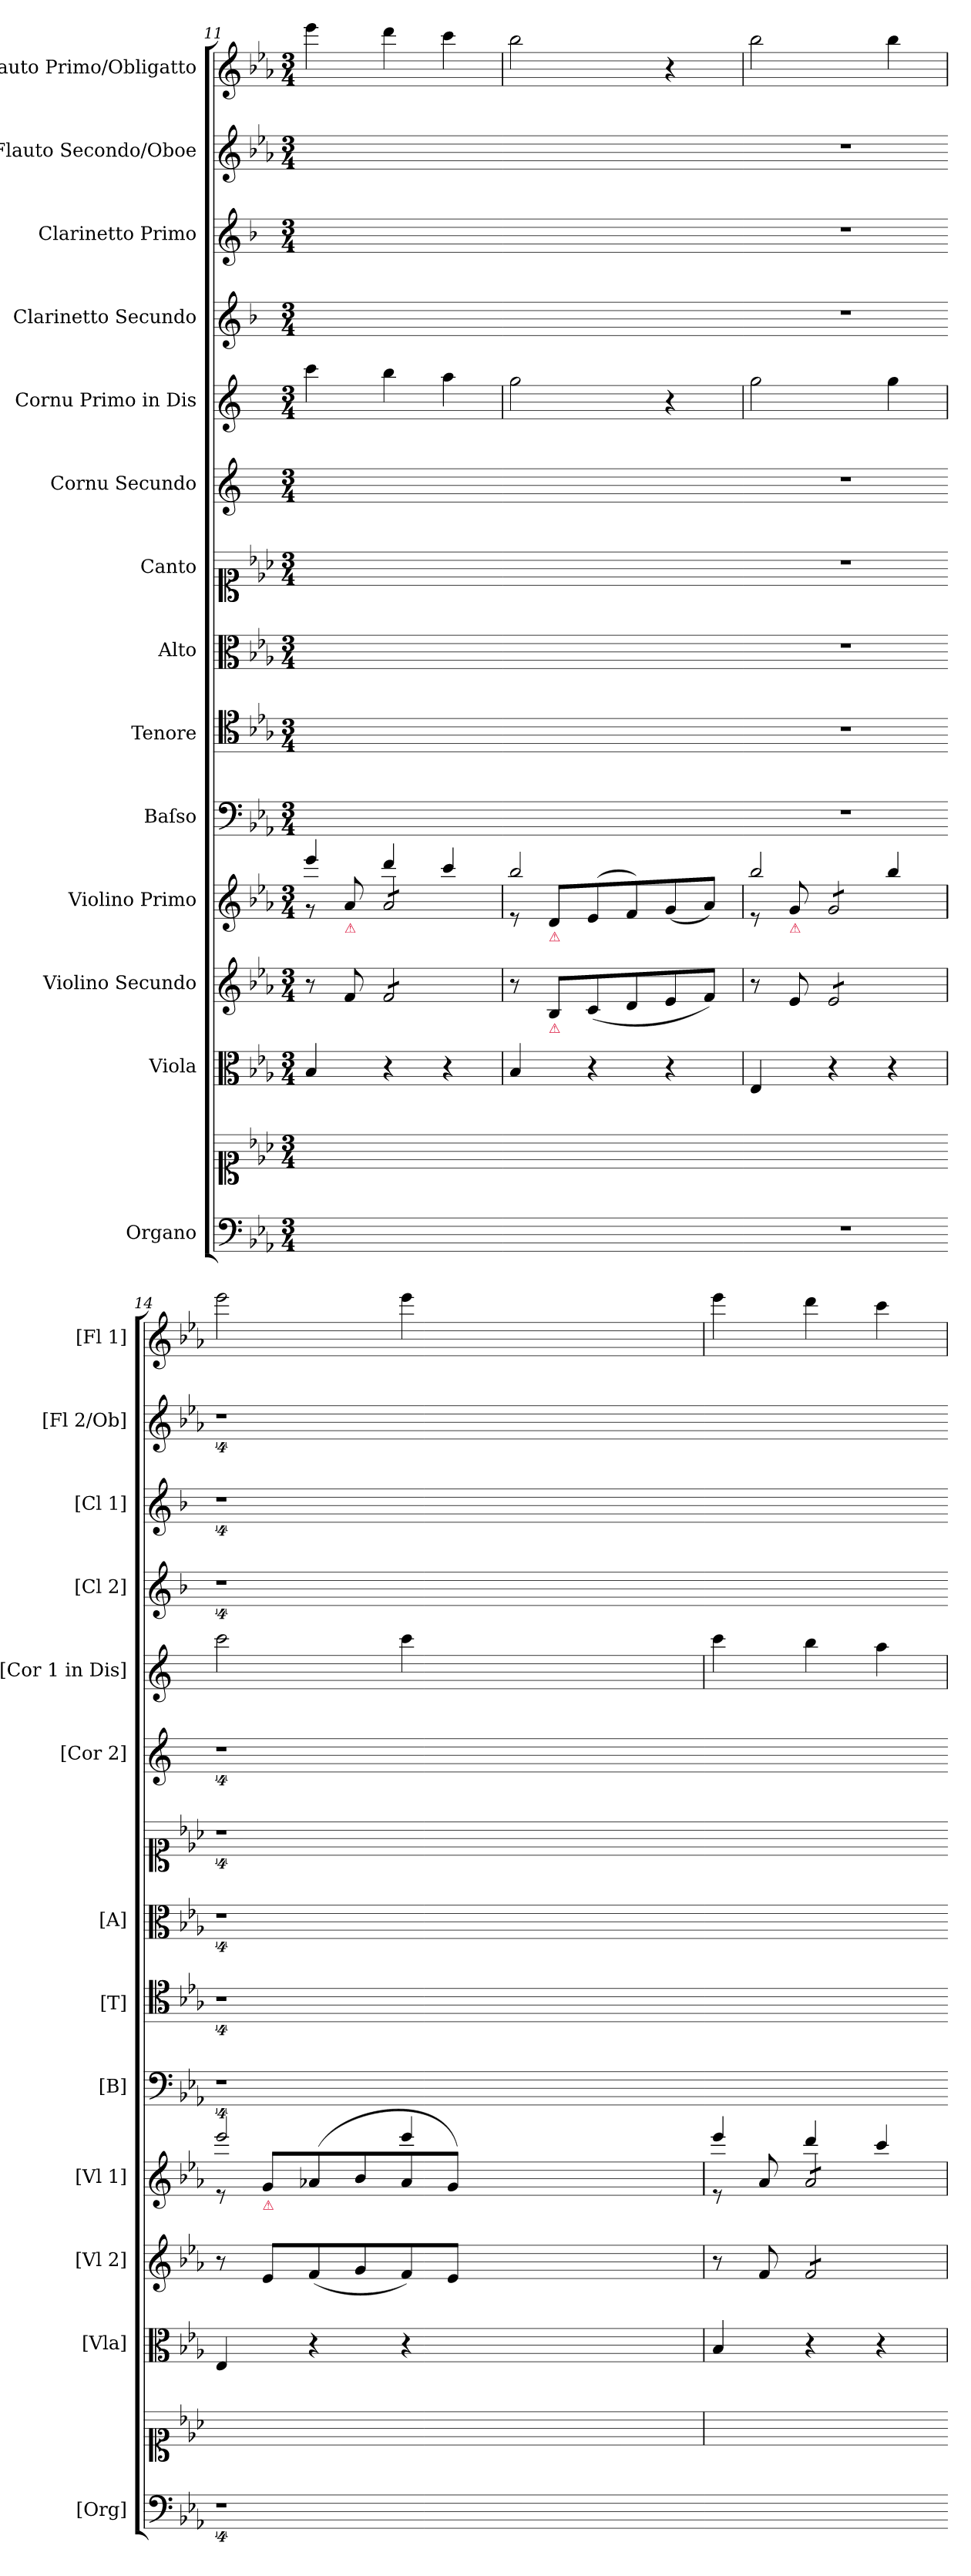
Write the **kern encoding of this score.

**kern	**kern	**kern	**kern	**kern	**kern	**kern	**kern	**kern	**kern	**kern	**kern	**kern	**kern	**kern
*part14	*part14	*part13	*part12	*part11	*part10	*part9	*part8	*part7	*part6	*part5	*part4	*part3	*part2	*part1
*staff15	*staff14	*staff13	*staff12	*staff11	*staff10	*staff9	*staff8	*staff7	*staff6	*staff5	*staff4	*staff3	*staff2	*staff1
*I"Organo	*	*I"Viola	*I"Violino Secundo	*I"Violino Primo	*I"Baſso	*I"Tenore	*I"Alto	*I"Canto	*I"Cornu Secundo	*I"Cornu Primo in Dis	*I"Clarinetto Secundo	*I"Clarinetto Primo	*I"Flauto Secondo/Oboe	*I"Flauto Primo/Obligatto
*I'[Org]	*	*I'[Vla]	*I'[Vl 2]	*I'[Vl 1]	*I'[B]	*I'[T]	*I'[A]	*	*I'[Cor 2]	*I'[Cor 1 in Dis]	*I'[Cl 2]	*I'[Cl 1]	*I'[Fl 2/Ob]	*I'[Fl 1]
*clefF4	*clefC1	*clefC3	*clefG2	*clefG2	*clefF4	*clefC4	*clefC3	*clefC1	*clefG2	*clefG2	*clefG2	*clefG2	*clefG2	*clefG2
*	*	*	*	*	*	*	*	*	*ITrd-2c-3	*ITrd-2c-3	*ITrd1c2	*ITrd1c2	*	*
*k[b-e-a-]	*k[b-e-a-]	*k[b-e-a-]	*k[b-e-a-]	*k[b-e-a-]	*k[b-e-a-]	*k[b-e-a-]	*k[b-e-a-]	*k[b-e-a-]	*k[b-e-a-]	*k[b-e-a-]	*k[b-e-a-]	*k[b-e-a-]	*k[b-e-a-]	*k[b-e-a-]
*E-:	*E-:	*E-:	*E-:	*E-:	*E-:	*E-:	*E-:	*E-:	*E-:	*E-:	*E-:	*E-:	*E-:	*E-:
*M3/4	*M3/4	*M3/4	*M3/4	*M3/4	*M3/4	*M3/4	*M3/4	*M3/4	*M3/4	*M3/4	*M3/4	*M3/4	*M3/4	*M3/4
=11	=11	=11	=11	=11	=11	=11	=11	=11	=11	=11	=11	=11	=11	=11
*	*	*	*	*^	*	*	*	*	*	*	*	*	*	*
2.ryy	2.ryy	4B-/	8r	8rg	4eee-!/	2.ryy	2.ryy	2.ryy	2.ryy	2.ryy	4eee-\	2.ryy	2.ryy	2.ryy	4eee-\
!	!	!	!	!LO:TX:b:color=crimson:t=⚠	!	!	!	!	!	!	!	!	!	!	!
.	.	.	8f/	8a-/	.	.	.	.	.	.	.	.	.	.	.
!	!	!	!	!LO:TX:b:color=crimson:t=⚠	!	!	!	!	!	!	!	!	!	!	!
*	*	*	*tremolo	*	*	*	*	*	*	*	*	*	*	*	*
*	*	*	*	*tremolo	*	*	*	*	*	*	*	*	*	*	*
.	.	4r	8f/L	8a-/L	4ddd!/	.	.	.	.	.	4ddd\	.	.	.	4ddd\
.	.	.	8f/	8a-/	.	.	.	.	.	.	.	.	.	.	.
.	.	4r	8f/	8a-/	4ccc!/	.	.	.	.	.	4ccc\	.	.	.	4ccc\
.	.	.	8f/J	8a-/J	.	.	.	.	.	.	.	.	.	.	.
*	*	*	*	*Xtremolo	*	*	*	*	*	*	*	*	*	*	*
*	*	*	*Xtremolo	*	*	*	*	*	*	*	*	*	*	*	*
=12-	=12	=12	=12	=12	=12	=12-	=12-	=12-	=12-	=12-	=12	=12-	=12-	=12-	=12
2.ryy	2.ryy	4B-/	8r	8re	2bb-!/	2.ryy	2.ryy	2.ryy	2.ryy	2.ryy	2bb-\	2.ryy	2.ryy	2.ryy	2bb-\
!	!	!	!	!LO:TX:b:color=crimson:t=⚠	!	!	!	!	!	!	!	!	!	!	!
!	!	!	!LO:TX:b:color=crimson:t=⚠	!	!	!	!	!	!	!	!	!	!	!	!
.	.	.	8B-/L	8d/L	.	.	.	.	.	.	.	.	.	.	.
.	.	4r	(<8c/	(<8e-/	.	.	.	.	.	.	.	.	.	.	.
.	.	.	8d/	8f/)	.	.	.	.	.	.	.	.	.	.	.
.	.	4r	8e-/	(<8g/	4rgggyy	.	.	.	.	.	4r	.	.	.	4r
.	.	.	8f/J)	8a-/J)	.	.	.	.	.	.	.	.	.	.	.
=13-	=13	=13	=13	=13	=13	=13-	=13-	=13-	=13-	=13-	=13	=13-	=13-	=13-	=13
2.r	2.ryy	4E-/	8r	8re	2bb-!/	2.r	2.r	2.r	2.r	2.r	2bb-\	2.r	2.r	2.r	2bb-\
!	!	!	!	!LO:TX:b:color=crimson:t=⚠	!	!	!	!	!	!	!	!	!	!	!
.	.	.	8e-/	8g/	.	.	.	.	.	.	.	.	.	.	.
!	!	!	!	!LO:TX:b:color=crimson:t=⚠	!	!	!	!	!	!	!	!	!	!	!
*	*	*	*tremolo	*	*	*	*	*	*	*	*	*	*	*	*
*	*	*	*	*tremolo	*	*	*	*	*	*	*	*	*	*	*
.	.	4r	8e-/L	8g/L	.	.	.	.	.	.	.	.	.	.	.
.	.	.	8e-/	8g/	.	.	.	.	.	.	.	.	.	.	.
.	.	4r	8e-/	8g/	4bb-!/	.	.	.	.	.	4bb-\	.	.	.	4bb-\
.	.	.	8e-/J	8g/J	.	.	.	.	.	.	.	.	.	.	.
*	*	*	*	*Xtremolo	*	*	*	*	*	*	*	*	*	*	*
*	*	*	*Xtremolo	*	*	*	*	*	*	*	*	*	*	*	*
=14-	=14	=14	=14	=14	=14	=14-	=14-	=14-	=14-	=14-	=14	=14-	=14-	=14-	=14
4%9r	2.ryy	4E-/	8r	8re	2eee-!/	4%9r	4%9r	4%9r	4%9r	4%9r	2eee-\	4%9r	4%9r	4%9r	2eee-\
!	!	!	!	!LO:TX:b:color=crimson:t=⚠	!	!	!	!	!	!	!	!	!	!	!
.	.	.	8e-/L	8g/L	.	.	.	.	.	.	.	.	.	.	.
.	.	4r	(<8f/	(<8a-X/	.	.	.	.	.	.	.	.	.	.	.
.	.	.	8g/	8b-/	.	.	.	.	.	.	.	.	.	.	.
.	.	4r	8f/)	8a-/	4eee-!/	.	.	.	.	.	4eee-\	.	.	.	4eee-\
.	.	.	8e-/J	8g/J)	.	.	.	.	.	.	.	.	.	.	.
.	1.ryy	1.ryy	1.ryy	1.ryy	1.ryy	.	.	.	.	.	1.ryy	.	.	.	1.ryy
=15-	=15	=15	=15	=15	=15	=15-	=15-	=15-	=15-	=15-	=15	=15-	=15-	=15-	=15
2.ryy	2.ryy	4B-/	8r	8re	4eee-!/	2.ryy	2.ryy	2.ryy	2.ryy	2.ryy	4eee-\	2.ryy	2.ryy	2.ryy	4eee-\
.	.	.	8f/	8a-/	.	.	.	.	.	.	.	.	.	.	.
*	*	*	*tremolo	*	*	*	*	*	*	*	*	*	*	*	*
*	*	*	*	*tremolo	*	*	*	*	*	*	*	*	*	*	*
.	.	4r	8f/L	8a-/L	4ddd!/	.	.	.	.	.	4ddd\	.	.	.	4ddd\
.	.	.	8f/	8a-/	.	.	.	.	.	.	.	.	.	.	.
.	.	4r	8f/	8a-/	4ccc!/	.	.	.	.	.	4ccc\	.	.	.	4ccc\
.	.	.	8f/J	8a-/J	.	.	.	.	.	.	.	.	.	.	.
*	*	*	*	*Xtremolo	*	*	*	*	*	*	*	*	*	*	*
*	*	*	*Xtremolo	*	*	*	*	*	*	*	*	*	*	*	*
*	*	*	*	*v	*v	*	*	*	*	*	*	*	*	*	*
=-	=	=	=	=	=-	=-	=-	=-	=-	=	=-	=-	=-	=
*-	*-	*-	*-	*-	*-	*-	*-	*-	*-	*-	*-	*-	*-	*-
